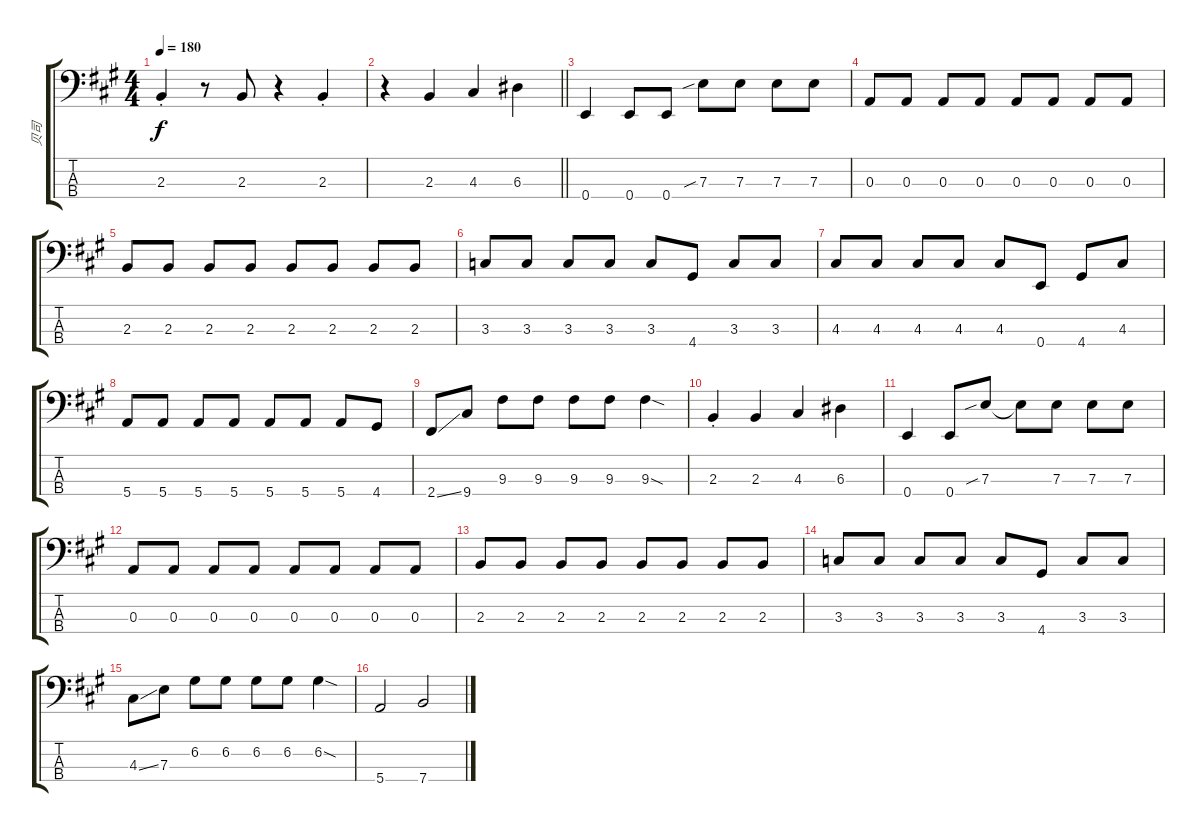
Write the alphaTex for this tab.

\track ("贝司" "贝司") {instrument electricbassfinger}
\staff {score tabs}
\tuning (G2 D2 A1 E1) {hide}
\ts (4 4)
\tempo 180
\clef f4
\ks a
2.3{st}.4{dy f} r.8 2.3.8 r.4 2.3{st}.4 |
\barLineRight lightlight
r.4 2.3.4 4.3.4 6.3.4 |
0.4.4 0.4.8 0.4.8 7.3{sib}.8 7.3.8 7.3.8 7.3.8 |
0.3.8 0.3.8 0.3.8 0.3.8 0.3.8 0.3.8 0.3.8 0.3.8 |
2.3.8 2.3.8 2.3.8 2.3.8 2.3.8 2.3.8 2.3.8 2.3.8 |
3.3.8 3.3.8 3.3.8 3.3.8 3.3.8 4.4.8 3.3.8 3.3.8 |
4.3.8 4.3.8 4.3.8 4.3.8 4.3.8 0.4.8 4.4.8 4.3.8 |
5.4.8 5.4.8 5.4.8 5.4.8 5.4.8 5.4.8 5.4.8 4.4.8 |
2.4{ss}.8 9.4.8 9.3.8 9.3.8 9.3.8 9.3.8 9.3{sod}.4 |
2.3{st}.4 2.3.4 4.3.4 6.3.4 |
0.4.4 0.4.8 7.3{sib}.8 7.3{t}.8 7.3.8 7.3.8 7.3.8 |
0.3.8 0.3.8 0.3.8 0.3.8 0.3.8 0.3.8 0.3.8 0.3.8 |
2.3.8 2.3.8 2.3.8 2.3.8 2.3.8 2.3.8 2.3.8 2.3.8 |
3.3.8 3.3.8 3.3.8 3.3.8 3.3.8 4.4.8 3.3.8 3.3.8 |
4.3{ss}.8 7.3.8 6.2.8 6.2.8 6.2.8 6.2.8 6.2{sod}.4 |
5.4.2 7.4.2
